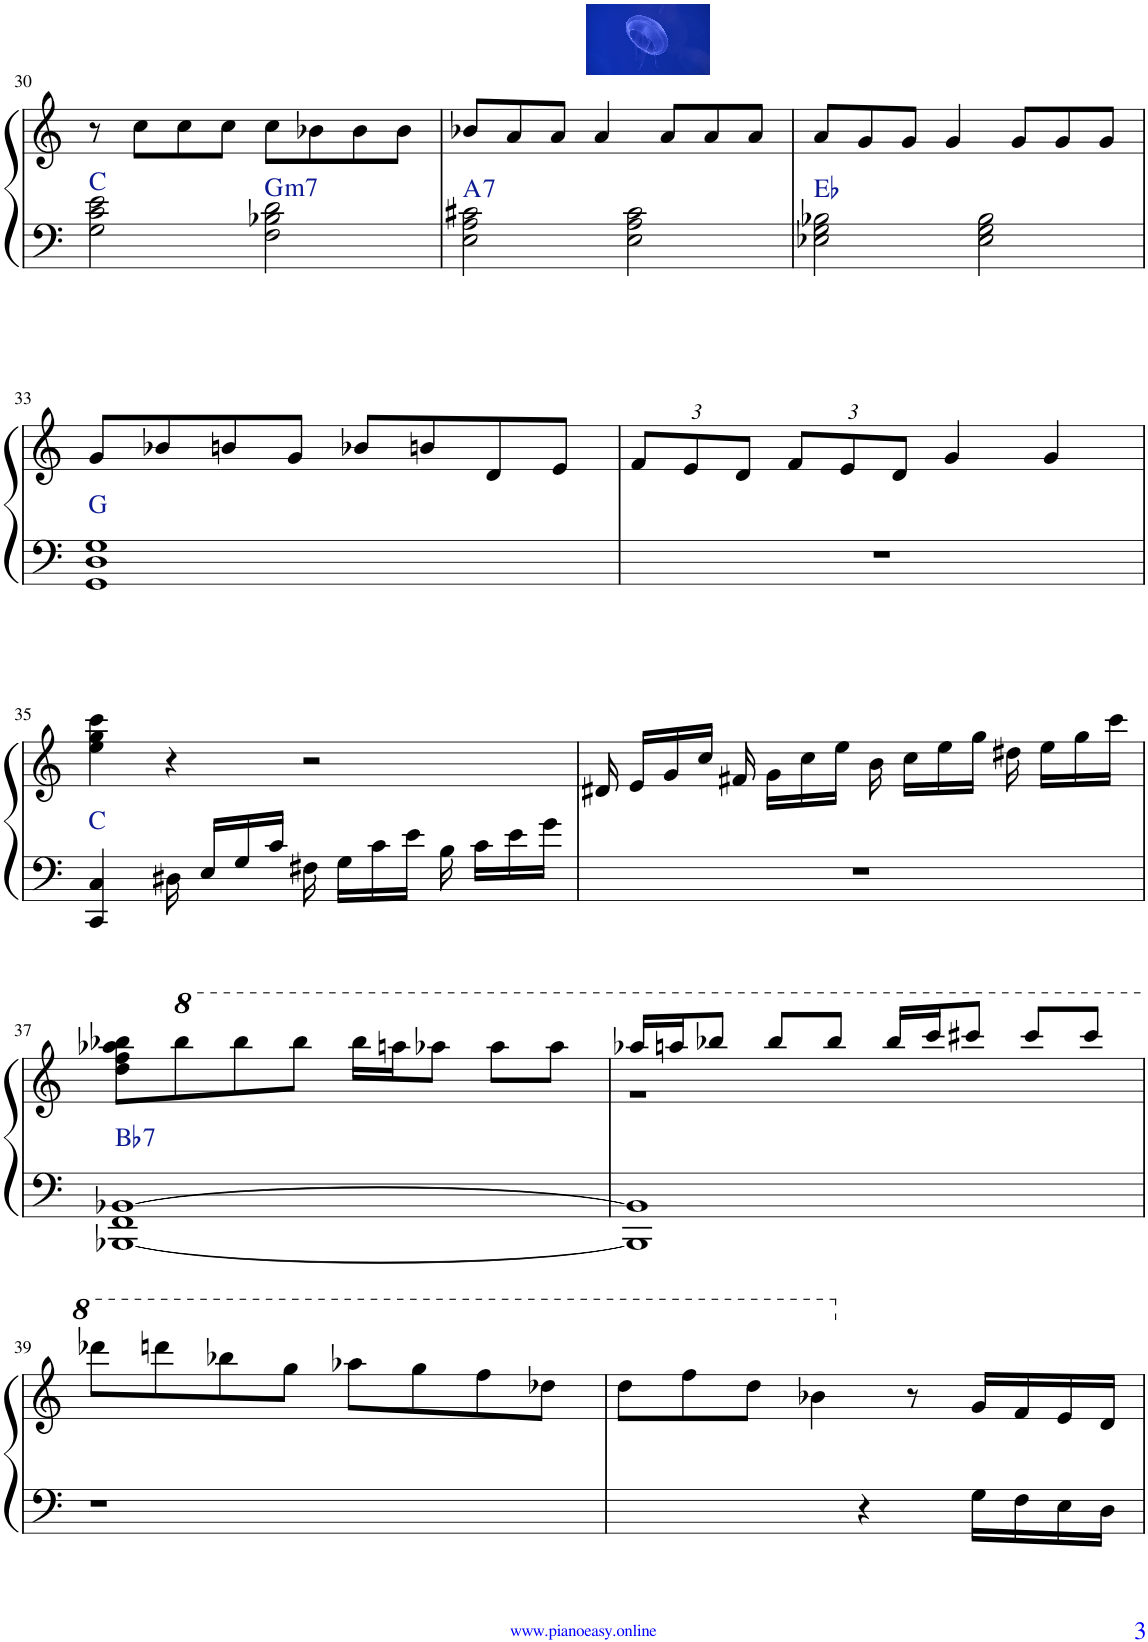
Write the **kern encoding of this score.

**kern	**kern	**harte
*part1	*part1	*part1
*staff2	*staff1	*
*I"Piano	*	*
*I'Pno.	*	*
!!LO:PB:g=z
*clefF4	*clefG2	*
*k[]	*k[]	*
*M4/4	*M4/4	*
=30	=30	=30
2G\ 2c\ 2e\	8r	C:maj
.	8cc\L	.
.	8cc\	.
.	8cc\J	.
!	!	!LO:H:kt=m7
2F\ 2B-X\ 2d\	8cc\L	G:min7
.	8b-X\	.
.	8b-\	.
.	8b-\J	.
=31	=31	=31
!	!	!LO:H:kt=7
2E\ 2A\ 2c#X\	8b-X/L	A:7
.	8a/	.
.	8a/J	.
.	4a/	.
2E\ 2A\ 2c#\	.	.
.	8a/L	.
.	8a/	.
.	8a/J	.
=32	=32	=32
*	*^	*
2E-X\ 2G\ 2B-X\	8a/L	2ryy	Eb:maj
.	8g/	.	.
.	8g/J	.	.
.	4g/	.	.
!	!	!	!LO:H:kt=N.C.
2E-\ 2G\ 2B-\	.	2ryy	N
.	8g/L	.	.
.	8g/	.	.
.	8g/J	.	.
*	*v	*v	*
!!LO:LB:g=z
=33	=33	=33
1GG 1D 1G	8g/L	G:maj
.	8b-X/	.
.	8bn/	.
.	8g/J	.
.	8b-X/L	.
.	8bn/	.
.	8d/	.
.	8e/J	.
=34	=34	=34
*	*Xbrackettup	*
1r	12f/L	.
.	12e/	.
.	12d/J	.
.	12f/L	.
.	12e/	.
.	12d/J	.
.	4g/	.
.	4g/	.
!!LO:LB:g=z
=35	=35	=35
4CC/ 4C/	4ee\ 4gg\ 4ccc\	C:maj
16D#X\	4r	.
16E/LL	.	.
16G/	.	.
16c/JJ	.	.
16F#X\	2r	.
16G\LL	.	.
16c\	.	.
16e\JJ	.	.
16B\	.	.
16c\LL	.	.
16e\	.	.
16g\JJ	.	.
=36	=36	=36
1r	16d#X/	.
.	16e/LL	.
.	16g/	.
.	16cc/JJ	.
.	16f#X/	.
.	16g\LL	.
.	16cc\	.
.	16ee\JJ	.
.	16b\	.
.	16cc\LL	.
.	16ee\	.
.	16gg\JJ	.
.	16dd#X\	.
.	16ee\LL	.
.	16gg\	.
.	16ccc\JJ	.
!!LO:LB:g=z
=37	=37	=37
!	!	!LO:H:kt=7
[1BBB-X 1FF [1BB-X	8dd\ 8ff\ 8aa-X\ 8bb-X\L	Bb:7
*	*8va	*
.	8bbb-\	.
.	8bbb-\	.
.	8bbb-\J	.
.	16bbb-\LL	.
.	16aaan\J	.
.	8aaa-X\J	.
.	8aaa-\L	.
.	8aaa-\J	.
=38	=38	=38
*	*^	*
1BBB-] 1BB-]	16aaa-X/LL	1r	.
.	16aaan/J	.	.
.	8bbb-X/J	.	.
.	8bbb-/L	.	.
.	8bbb-/J	.	.
.	16bbb-/LL	.	.
.	16cccc/J	.	.
.	8cccc#X/J	.	.
.	8cccc#/L	.	.
.	8cccc#/J	.	.
*	*v	*v	*
!!LO:LB:g=z
=39	=39	=39
1r	8dddd-X\L	.
.	8ddddn\	.
.	8bbb-X\	.
.	8ggg\J	.
.	8aaa-X\L	.
.	8ggg\	.
.	8fff\	.
.	8ddd-X\J	.
=40	=40	=40
2ryy	8ddd\L	.
.	8fff\	.
.	8ddd\J	.
.	4bb-X\	.
4r	.	.
*	*X8va	*
.	8r	.
16G\LL	16g/LL	.
16F\	16f/	.
16E\	16e/	.
16D\JJ	16d/JJ	.
=	=	=
*-	*-	*-
